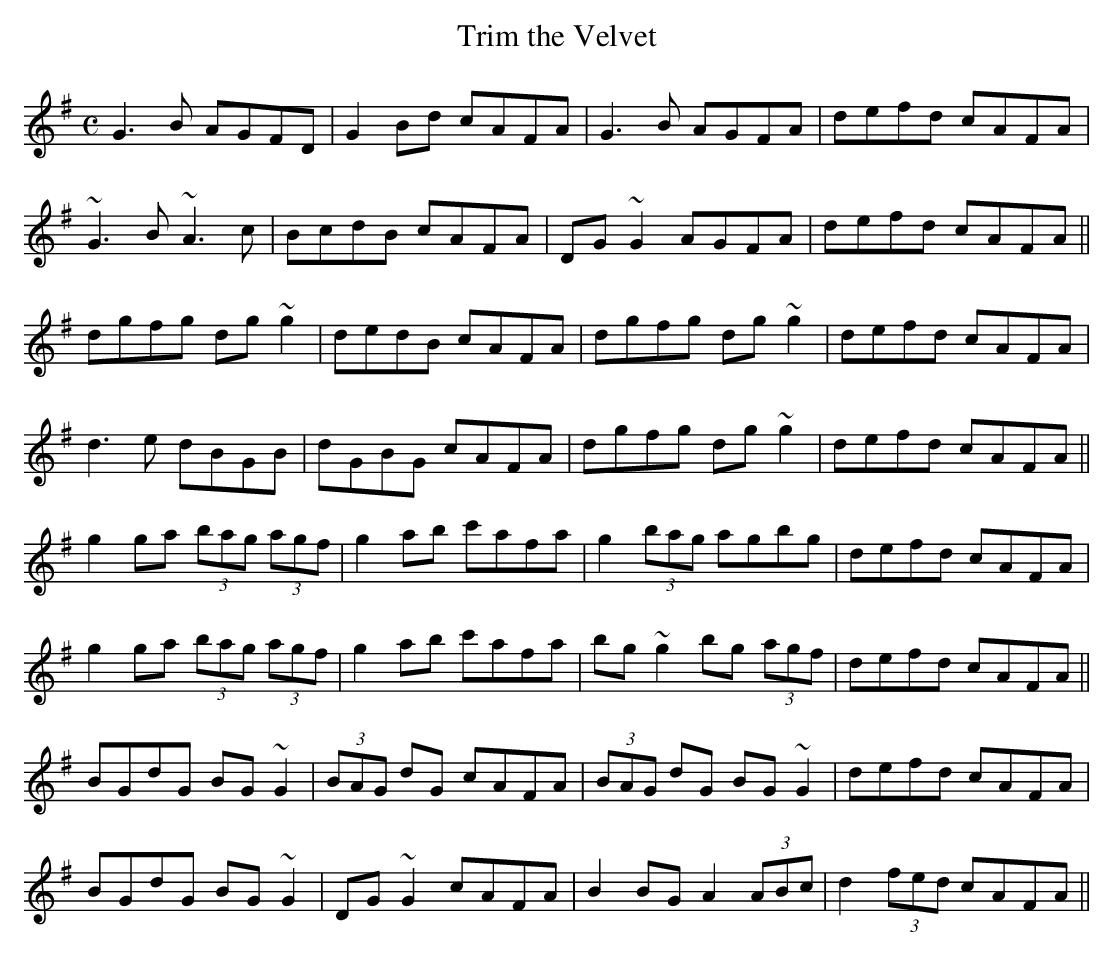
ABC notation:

X:1
T:Trim the Velvet
M:C
K:G
G3B AGFD | G2 Bd cAFA | G3B AGFA | defd cAFA |
~G3B ~A3 c | BcdB cAFA | DG ~G2 AGFA | defd cAFA ||
dgfg dg ~g2 | dedB cAFA | dgfg dg ~g2 | defd cAFA |
d3e dBGB | dGBG cAFA | dgfg dg ~g2 | defd cAFA ||
g2 ga (3bag (3agf | g2 ab c'afa | g2 (3bag agbg | defd cAFA |
g2 ga (3bag (3agf | g2 ab c'afa | bg ~g2 bg (3agf | defd cAFA ||
BGdG BG ~G2 | (3BAG dG cAFA | (3BAG dG BG ~G2 | defd cAFA |
BGdG BG ~G2 | DG ~G2 cAFA | B2 BG A2 (3ABc | d2 (3fed cAFA||
